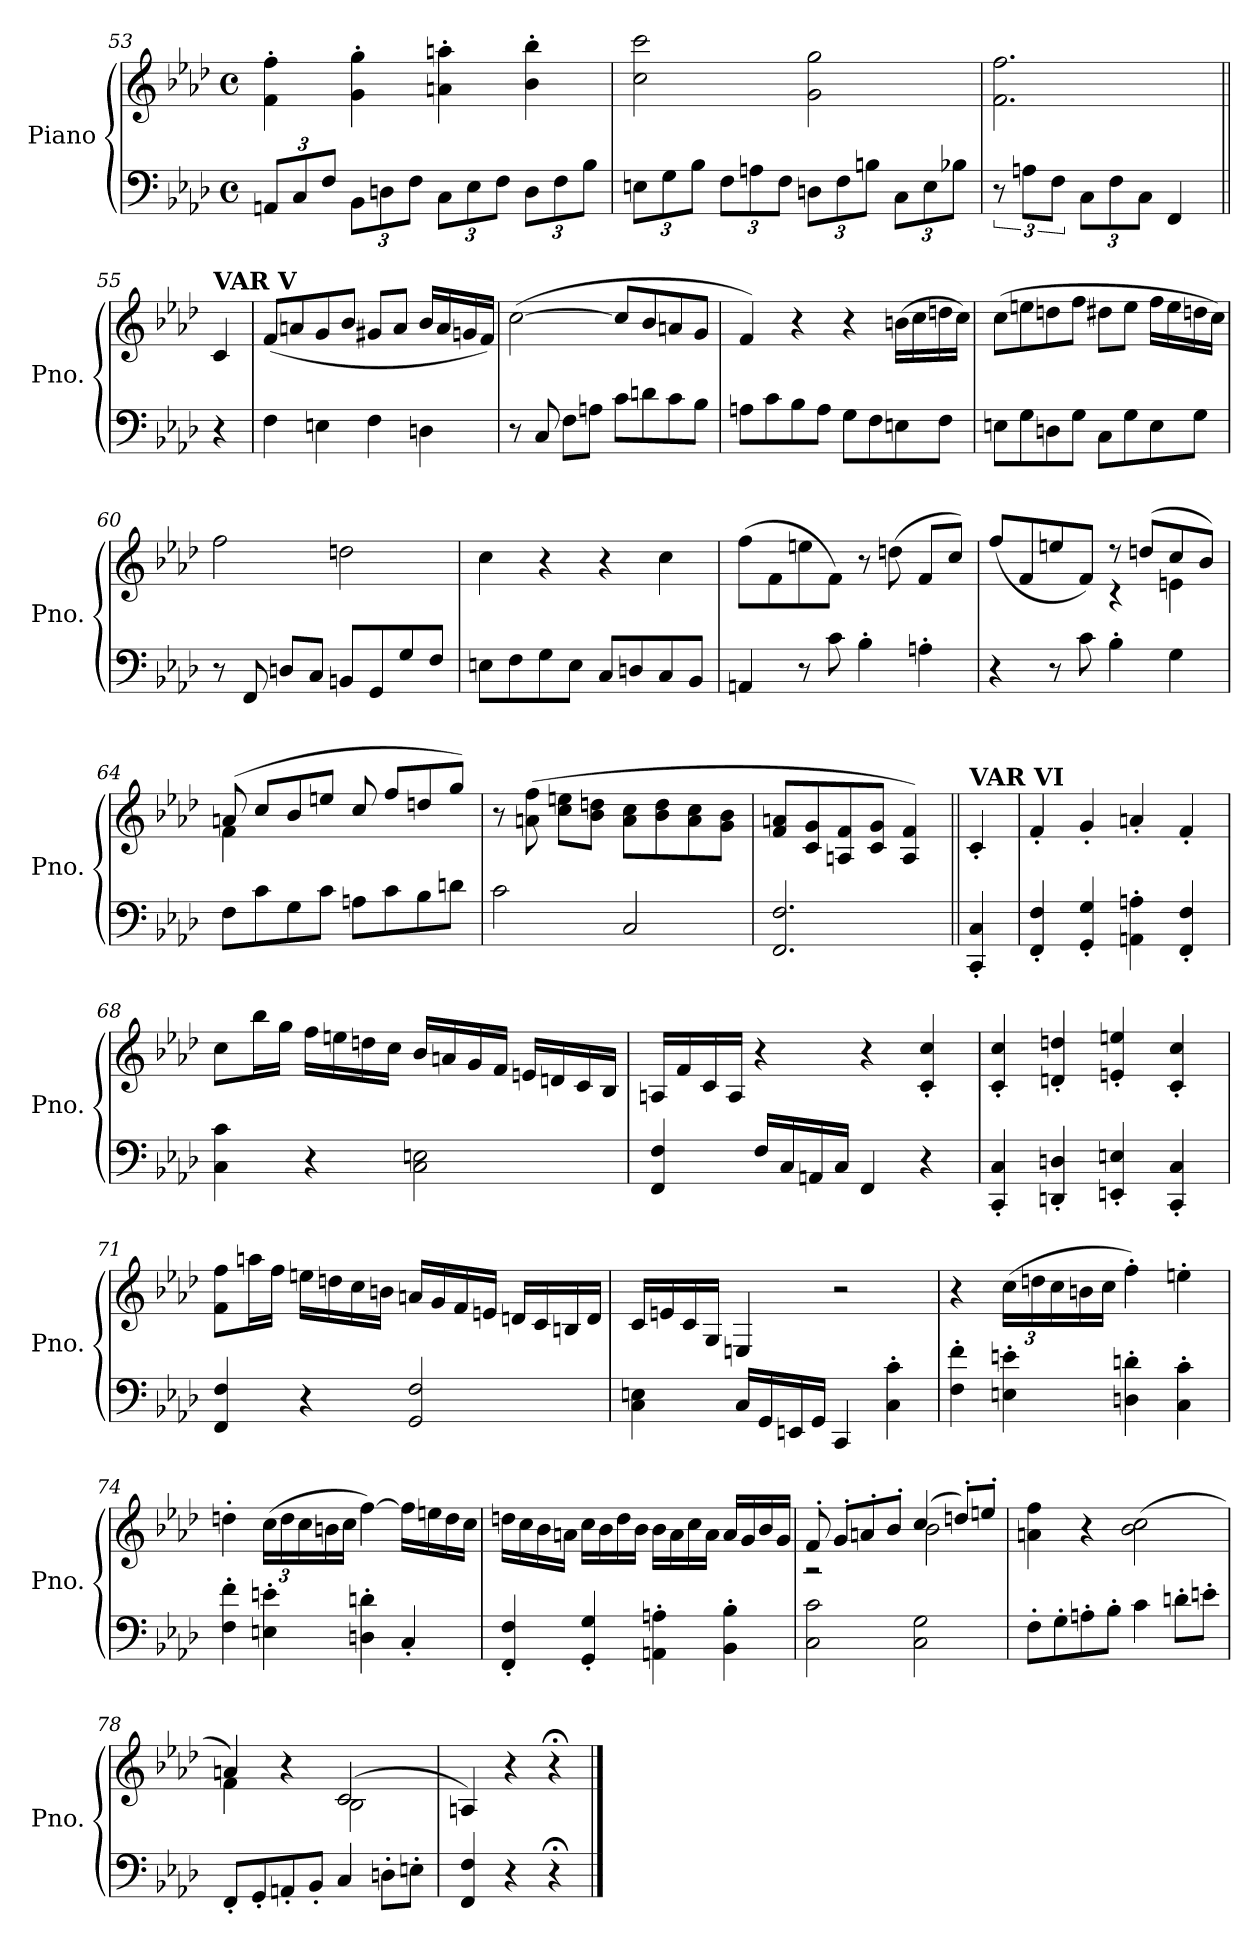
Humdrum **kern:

**kern	**kern
*part1	*part1
*staff2	*staff1
*I"Piano	*
*I'Pno.	*
!!LO:LB:g=z
*clefF4	*clefG2
*k[b-e-a-d-]	*k[b-e-a-d-]
*M4/4	*M4/4
*met(c)	*met(c)
*Xbrackettup	*
=53	=53
12AAn/L	4f\' 4ff\'
12C/	.
12F/J	.
12BB-\L	4g\' 4gg\'
12Dn\	.
12F\J	.
12C\L	4an\' 4aan\'
12E-\	.
12F\J	.
12D\L	4b-\' 4bb-\'
12F\	.
12B-\J	.
=54	=54
12En\L	2cc\ 2ccc\
12G\	.
12B-\J	.
12F\L	.
12An\	.
12F\J	.
12Dn\L	2g\ 2gg\
12F\	.
12Bn\J	.
12C\L	.
12E\	.
12B-X\J	.
=55	=55
*brackettup	*
12r	2.f\ 2.ff\
12An\L	.
12F\J	.
*Xbrackettup	*
12C\L	.
12F\	.
12C\J	.
4FF/	.
=55X6||	=55X6||
!	!LO:TX:a:B:t=VAR V
4r	4c/
!!LO:LB:g=z
=56	=56
4F\	(<8f/L
.	8an/
4En\	8g/
.	8b-/J
4F\	8g#X/L
.	8a/J
4Dn\	16b-/LL
.	16a/
.	16gn/
.	16f/JJ)
=57	=57
8r	(>[2cc\
8C/	.
8F\L	.
8An\J	.
8c\L	8cc/L]
8dn\	8b-/
8c\	8an/
8B-\J	8g/J
=58	=58
8An\L	4f/)
8c\	.
8B-\	4r
8A\J	.
8G\L	4r
8F\	.
8En\	(>16bn\LL
.	16cc\
8F\J	16ddn\
.	16cc\JJ)
!!LO:LB:g=z
=59	=59
8En\L	(>8cc\L
8G\	8een\
8Dn\	8ddn\
8G\J	8ff\J
8C\L	8dd#X\L
8G\	8ee\J
8E\	16ff\LL
.	16ee\
8G\J	16ddn\
.	16cc\JJ)
=60	=60
8r	2ff\
8FF/	.
8Dn/L	.
8C/J	.
8BBn/L	2ddn\
8GG/	.
8G/	.
8F/J	.
=61	=61
8En\L	4cc\
8F\	.
8G\	4r
8E\J	.
8C/L	4r
8Dn/	.
8C/	4cc\
8BB-/J	.
=62	=62
4AAn/	(>8ff\L
.	8f\
8r	8een\
8c\	8f\J)
4B-'\	8r
.	(>8ddn\
4An'\	8f/L
.	8cc/J)
!!LO:LB:g=z
=63	=63
*	*^
4r	(>8ff/L	2ryy
.	8f/	.
8r	8een/	.
8c\	8f/J)	.
4B-'\	8r	4r
.	(>8ddn/L	.
4G\	8cc/	4en\
.	8b-/J)	.
=64	=64	=64
8F\L	(>8an/	4f\
8c\	8cc/L	.
8G\	8b-/	4ryy
8c\J	8een/J	.
8An\L	8cc/	2ryy
8c\	8ff/L	.
8B-\	8ddn/	.
8dn\J	8gg/J)	.
*	*v	*v
=65	=65
2c\	8r
.	(>8an\ 8ff\
.	8cc\ 8een\L
.	8b-\ 8ddn\J
2C/	8a\ 8cc\L
.	8b-\ 8dd\
.	8a\ 8cc\
.	8g\ 8b-\J
=66	=66
2.FF/ 2.F/	8f/ 8an/L
.	8c/ 8g/
.	8An/ 8f/
.	8c/ 8g/J
.	4A/ 4f/)
=66X7||	=66X7||
!	!LO:TX:a:B:t=VAR VI
4CC/' 4C/'	4c'/
!!LO:LB:g=z
=67	=67
4FF/' 4F/'	4f'/
4GG/' 4G/'	4g'/
4AAn\' 4An\'	4an'/
4FF/' 4F/'	4f'/
=68	=68
4C\ 4c\	8cc\L
.	16bb-\L
.	16gg\JJ
4r	16ff\LL
.	16een\
.	16ddn\
.	16cc\JJ
2C\ 2En\	16b-/LL
.	16an/
.	16g/
.	16f/JJ
.	16en/LL
.	16dn/
.	16c/
.	16B-/JJ
=69	=69
4FF/ 4F/	16An/LL
.	16f/
.	16c/
.	16A/JJ
16F/LL	4r
16C/	.
16AAn/	.
16C/JJ	.
4FF/	4r
4r	4c/' 4cc/'
=70	=70
4CC/' 4C/'	4c/' 4cc/'
4DDn/' 4Dn/'	4dn/' 4ddn/'
4EEn/' 4En/'	4en/' 4een/'
4CC/' 4C/'	4c/' 4cc/'
!!LO:PB:g=z
=71	=71
4FF/ 4F/	8f\ 8ff\L
.	16aan\L
.	16ff\JJ
4r	16een\LL
.	16ddn\
.	16cc\
.	16bn\JJ
2GG/ 2F/	16an/LL
.	16g/
.	16f/
.	16en/JJ
.	16dn/LL
.	16c/
.	16Bn/
.	16d/JJ
=72	=72
4C\ 4En\	16c/LL
.	16en/
.	16c/
.	16G/JJ
16C/LL	4En/
16GG/	.
16EEn/	.
16GG/JJ	.
4CC/	2r
4C\' 4c\'	.
=73	=73
4F\' 4f\'	4r
*	*Xbrackettup
4En\' 4en\'	(>24cc\LL
.	24ddn\
.	24cc\
.	16bn\
.	16cc\JJ
4Dn\' 4dn\'	4ff'\)
4C\' 4c\'	4een'\
!!LO:LB:g=z
=74	=74
4F\' 4f\'	4ddn'\
4En\' 4en\'	(>24cc\LL
.	24dd\
.	24cc\
.	16bn\
.	16cc\JJ
4Dn\' 4dn\'	[4ff\)
4C'/	16ff\LL]
.	16een\
.	16dd\
.	16cc\JJ
=75	=75
4FF/' 4F/'	16ddn\LL
.	16cc\
.	16b-\
.	16an\JJ
4GG/' 4G/'	16cc\LL
.	16b-\
.	16dd\
.	16b-\JJ
4AAn\' 4An\'	16b-\LL
.	16a\
.	16cc\
.	16a\JJ
4BB-\' 4B-\'	16a/LL
.	16g/
.	16b-/
.	16g/JJ
=76	=76
*	*^
2C\ 2c\	8f'/	2r
.	8g'/L	.
.	8an'/	.
.	8b-'/J	.
2C\ 2G\	(>4cc/	2b-\
.	8ddn'/L)	.
.	8een'/J	.
*	*v	*v
!!LO:LB:g=z
=77	=77
8F'\L	4an\ 4ff\
8G'\	.
8An'\	4r
8B-'\J	.
4c\	(>2b-\ 2cc\
8dn'\L	.
8en'\J	.
=78	=78
*	*^
8FF'/L	4an/)	4f\
8GG'/	.	.
8AAn'/	4r	4ryy
8BB-'/J	.	.
4C/	(>2c/	2B-\
8Dn'\L	.	.
8En'\J	.	.
*	*v	*v
=79	=79
4FF/ 4F/	4An/)
4r	4r
4r;<	4r;<
==	==
*-	*-
